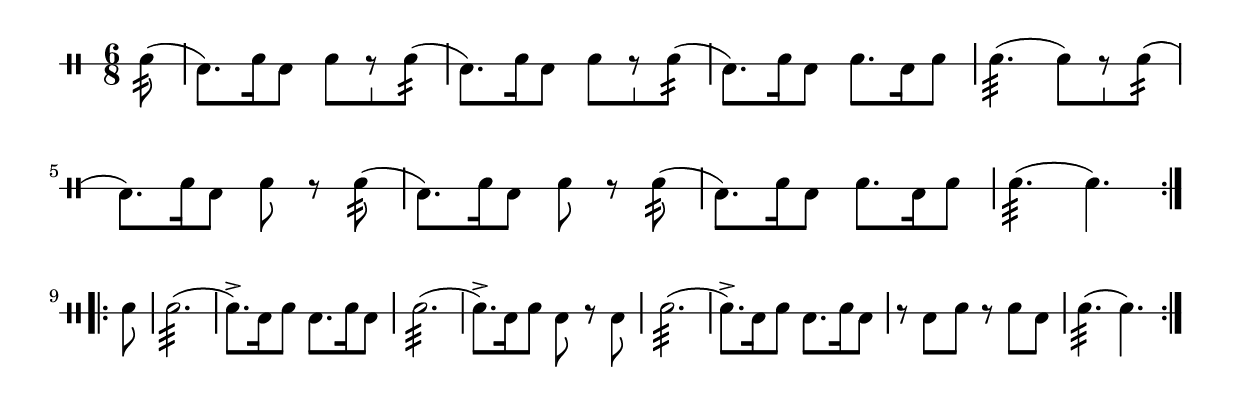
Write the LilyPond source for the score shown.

\version "2.18.2"

\include "lilydrum.ly"

\score {
    \drums {
        \time 6/8

		\repeat volta 2 {
			\partial 8 d8:32( |
			g8.) d16 g8		d8[ r8 d8:32(] |
			g8.) d16 g8		d8[ r8 d8:32(] |
			g8.) d16 g8		d8. g16 d8 |
			d4.:32(		d8)[ r8 d8:32(] |
			g8.) d16 g8		d8 r8 d8:32( |
			g8.) d16 g8		d8 r8 d8:32( |
			g8.) d16 g8		d8. g16 d8 |
			d4.:32(		d4.) |
		}
		\break
		\repeat volta 2 {
			\partial 8 d8 |
			d2.:32( |
			d8.)-> g16 d8		g8. d16 g8 |
			d2.:32( |
			d8.)-> g16 d8		g8 r8 g8 |
			d2.:32( |
			d8.)-> g16 d8		g8. d16 g8 |
			r8 g8 d8		r8 d8 g8 |
			d4.:32(		d4.) |
		}
    }% End of drums %

	\header {
		title = "The Mist Covered Mountains"
		meter = "Slow Air"
		composer = ""
		instrument = "Side"
	}
}